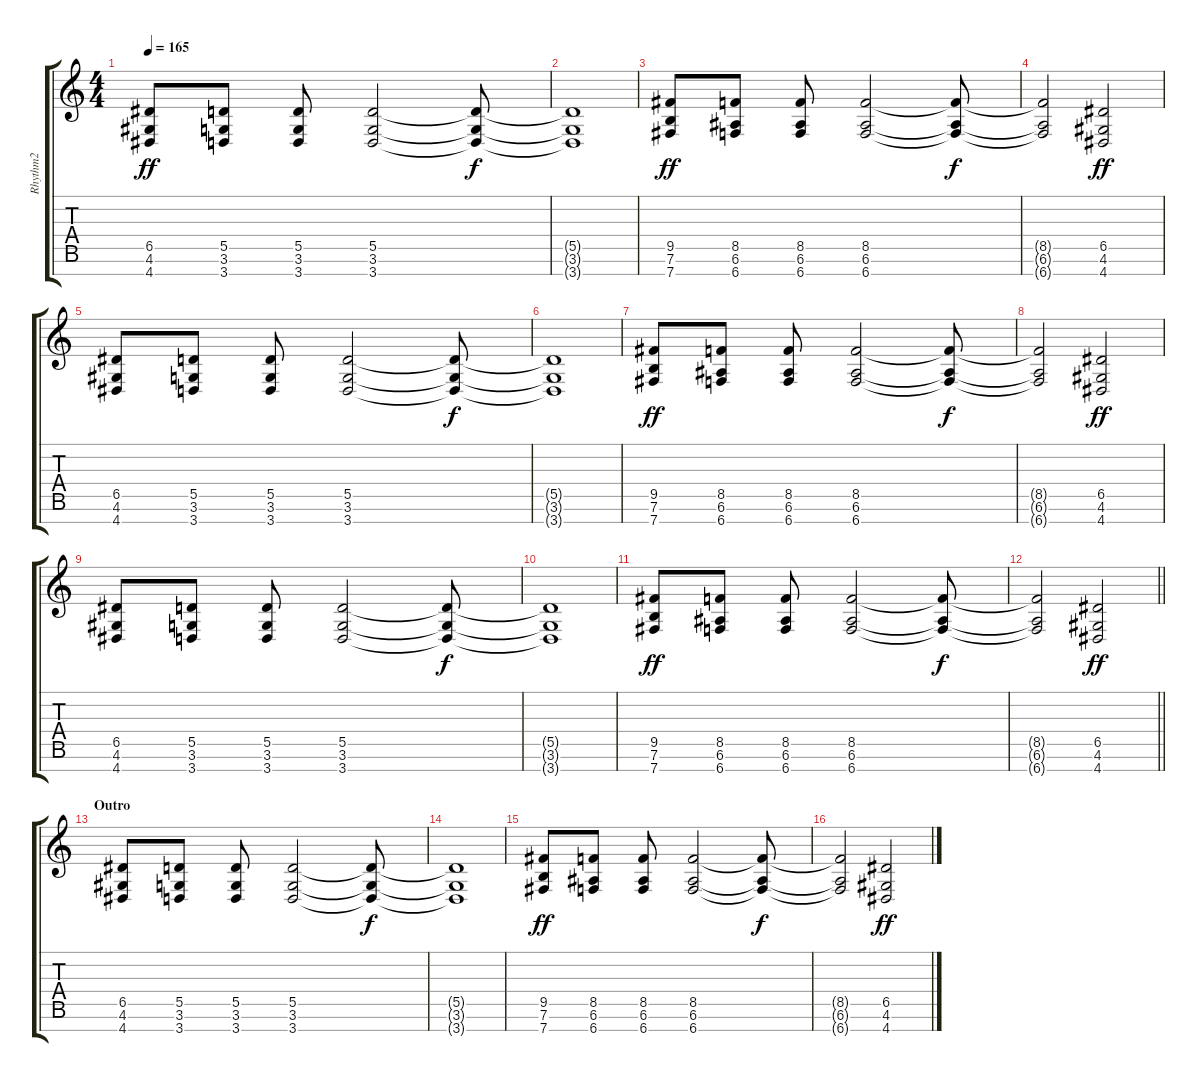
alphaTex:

\track ("Rhythm2" "Rhythm2") {instrument overdrivenguitar}
\staff {score tabs}
\tuning (E4 B3 G3 D3 A2 E2 B1) {hide}
\ts (4 4)
\tempo 165
\clef g2
\ks c
(6.5 4.6 4.7).8{dy ff} (5.5 3.6 3.7).8 (5.5 3.6 3.7).8 (5.5 3.6 3.7).2 (5.5{t} 3.6{t} 3.7{t}).8{dy f} |
(5.5{t} 3.6{t} 3.7{t}).1 |
(9.5 7.6 7.7).8{dy ff} (8.5 6.6 6.7).8 (8.5 6.6 6.7).8 (8.5 6.6 6.7).2 (8.5{t} 6.6{t} 6.7{t}).8{dy f} |
(8.5{t} 6.6{t} 6.7{t}).2 (6.5 4.6 4.7).2{dy ff} |
(6.5 4.6 4.7).8 (5.5 3.6 3.7).8 (5.5 3.6 3.7).8 (5.5 3.6 3.7).2 (5.5{t} 3.6{t} 3.7{t}).8{dy f} |
(5.5{t} 3.6{t} 3.7{t}).1 |
(9.5 7.6 7.7).8{dy ff} (8.5 6.6 6.7).8 (8.5 6.6 6.7).8 (8.5 6.6 6.7).2 (8.5{t} 6.6{t} 6.7{t}).8{dy f} |
(8.5{t} 6.6{t} 6.7{t}).2 (6.5 4.6 4.7).2{dy ff} |
(6.5 4.6 4.7).8 (5.5 3.6 3.7).8 (5.5 3.6 3.7).8 (5.5 3.6 3.7).2 (5.5{t} 3.6{t} 3.7{t}).8{dy f} |
(5.5{t} 3.6{t} 3.7{t}).1 |
(9.5 7.6 7.7).8{dy ff} (8.5 6.6 6.7).8 (8.5 6.6 6.7).8 (8.5 6.6 6.7).2 (8.5{t} 6.6{t} 6.7{t}).8{dy f} |
\barLineRight lightlight
(8.5{t} 6.6{t} 6.7{t}).2 (6.5 4.6 4.7).2{dy ff} |
\section ("" "Outro")
(6.5 4.6 4.7).8 (5.5 3.6 3.7).8 (5.5 3.6 3.7).8 (5.5 3.6 3.7).2 (5.5{t} 3.6{t} 3.7{t}).8{dy f} |
(5.5{t} 3.6{t} 3.7{t}).1 |
(9.5 7.6 7.7).8{dy ff} (8.5 6.6 6.7).8 (8.5 6.6 6.7).8 (8.5 6.6 6.7).2 (8.5{t} 6.6{t} 6.7{t}).8{dy f} |
(8.5{t} 6.6{t} 6.7{t}).2 (6.5 4.6 4.7).2{dy ff}
